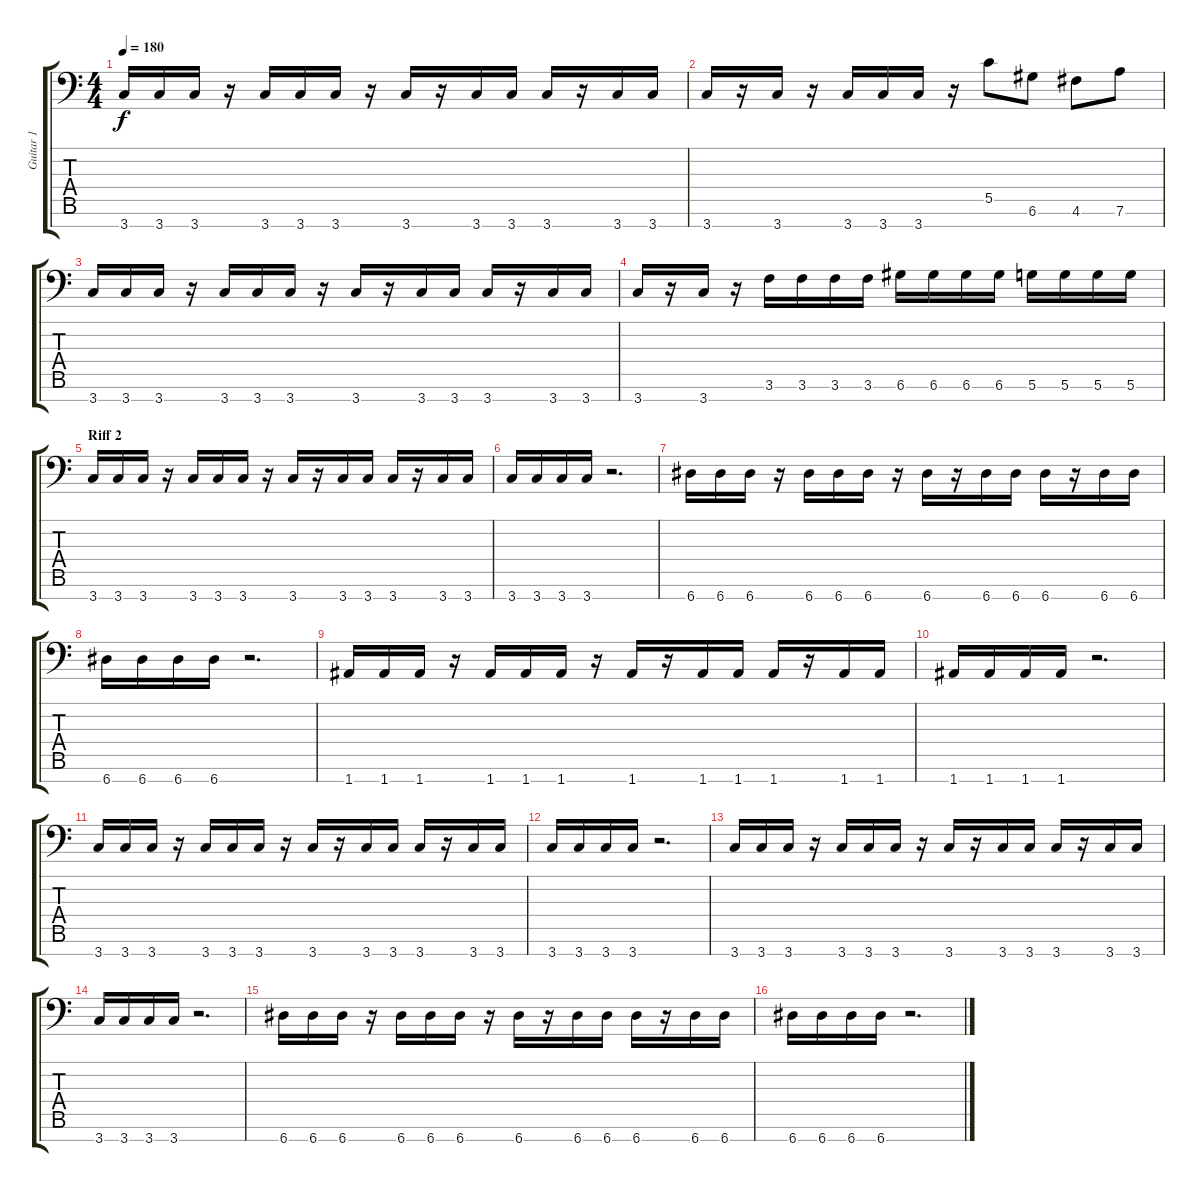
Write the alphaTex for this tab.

\track ("Guitar 1" "Guitar 1") {instrument distortionguitar}
\staff {score tabs}
\tuning (D4 A3 F3 C3 G2 D2 A1) {hide}
\ts (4 4)
\tempo 180
\clef f4
\ks c
3.7.16{dy f} 3.7.16 3.7.16 r.16 3.7.16 3.7.16 3.7.16 r.16 3.7.16 r.16 3.7.16 3.7.16 3.7.16 r.16 3.7.16 3.7.16 |
3.7.16 r.16 3.7.16 r.16 3.7.16 3.7.16 3.7.16 r.16 5.5.8 6.6.8 4.6.8 7.6.8 |
3.7.16 3.7.16 3.7.16 r.16 3.7.16 3.7.16 3.7.16 r.16 3.7.16 r.16 3.7.16 3.7.16 3.7.16 r.16 3.7.16 3.7.16 |
3.7.16 r.16 3.7.16 r.16 3.6.16 3.6.16 3.6.16 3.6.16 6.6.16 6.6.16 6.6.16 6.6.16 5.6.16 5.6.16 5.6.16 5.6.16 |
\section ("" "Riff 2")
3.7.16 3.7.16 3.7.16 r.16 3.7.16 3.7.16 3.7.16 r.16 3.7.16 r.16 3.7.16 3.7.16 3.7.16 r.16 3.7.16 3.7.16 |
3.7.16 3.7.16 3.7.16 3.7.16 r.2{d} |
6.7.16 6.7.16 6.7.16 r.16 6.7.16 6.7.16 6.7.16 r.16 6.7.16 r.16 6.7.16 6.7.16 6.7.16 r.16 6.7.16 6.7.16 |
6.7.16 6.7.16 6.7.16 6.7.16 r.2{d} |
1.7.16 1.7.16 1.7.16 r.16 1.7.16 1.7.16 1.7.16 r.16 1.7.16 r.16 1.7.16 1.7.16 1.7.16 r.16 1.7.16 1.7.16 |
1.7.16 1.7.16 1.7.16 1.7.16 r.2{d} |
3.7.16 3.7.16 3.7.16 r.16 3.7.16 3.7.16 3.7.16 r.16 3.7.16 r.16 3.7.16 3.7.16 3.7.16 r.16 3.7.16 3.7.16 |
3.7.16 3.7.16 3.7.16 3.7.16 r.2{d} |
3.7.16 3.7.16 3.7.16 r.16 3.7.16 3.7.16 3.7.16 r.16 3.7.16 r.16 3.7.16 3.7.16 3.7.16 r.16 3.7.16 3.7.16 |
3.7.16 3.7.16 3.7.16 3.7.16 r.2{d} |
6.7.16 6.7.16 6.7.16 r.16 6.7.16 6.7.16 6.7.16 r.16 6.7.16 r.16 6.7.16 6.7.16 6.7.16 r.16 6.7.16 6.7.16 |
6.7.16 6.7.16 6.7.16 6.7.16 r.2{d}
